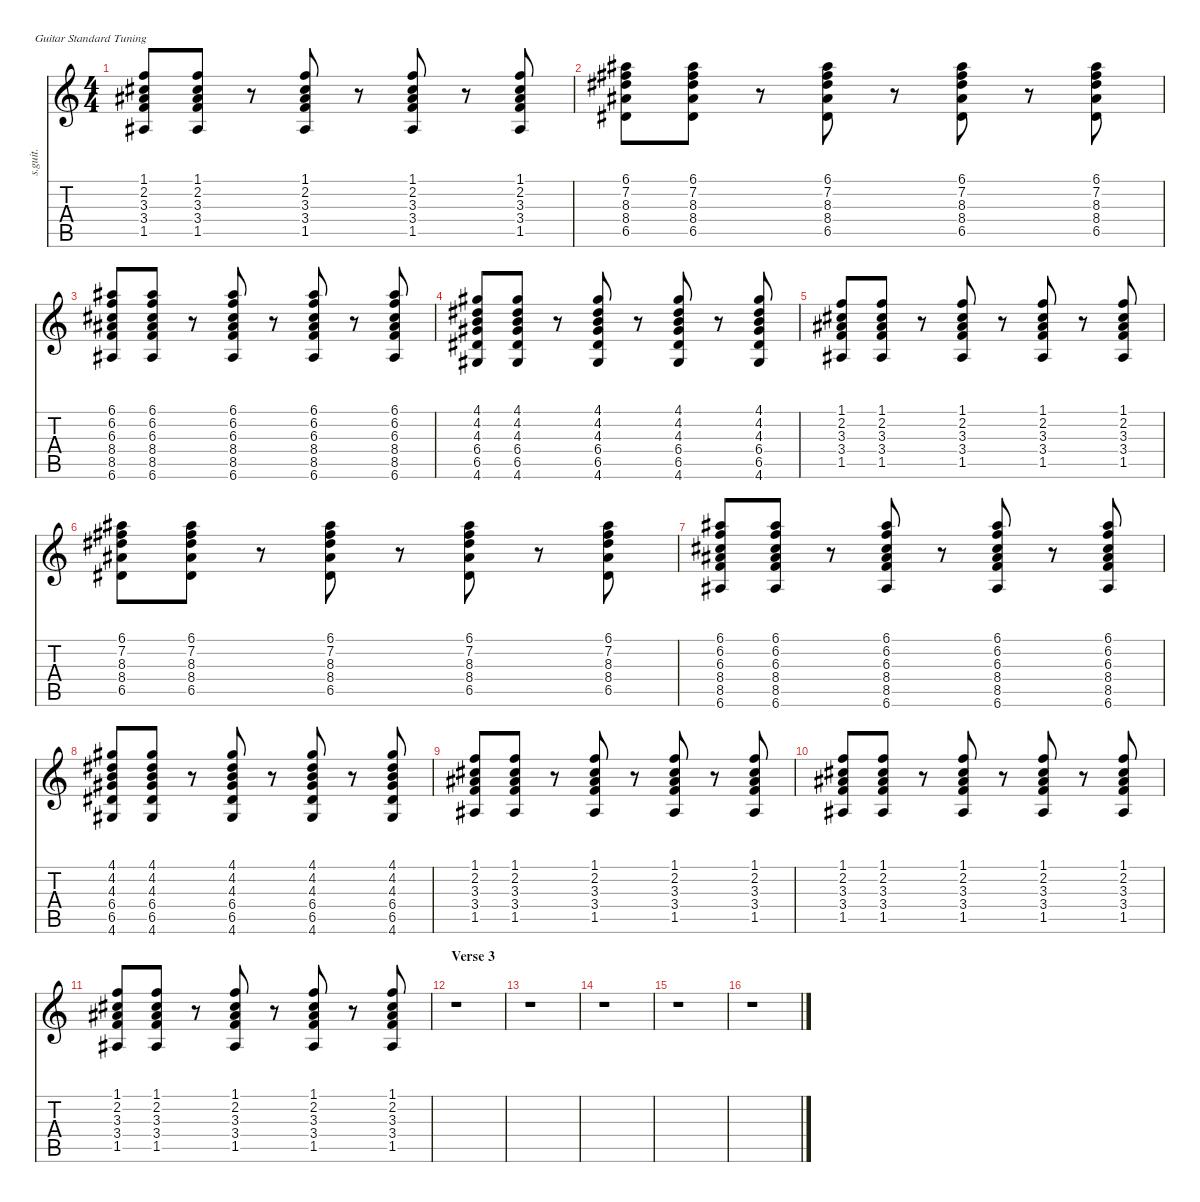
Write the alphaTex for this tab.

\defaultSystemsLayout 4
\hideDynamics
\bracketExtendMode nobrackets
\track ("Acoustic Guitar 1 (Noodle)" "s.guit.") {instrument acousticguitarsteel}
\staff {score tabs}
\tuning (E4 B3 G3 D3 A2 E2)
\ts (4 4)
\tempo (139 hide)
\clef g2
\ks c
(1.1 2.2{acc #} 3.3{acc #} 3.4 1.5{acc #}).8{lyrics (0 "") lyrics (1 "") lyrics (2 "") lyrics (3 "") lyrics (4 "") dy p} (1.1 2.2{acc #} 3.3{acc #} 3.4 1.5{acc #}).8{lyrics (0 "") lyrics (1 "") lyrics (2 "") lyrics (3 "") lyrics (4 "") dy mf} r.8 (1.1 2.2{acc #} 3.3{acc #} 3.4 1.5{acc #}).8{lyrics (0 "") lyrics (1 "") lyrics (2 "") lyrics (3 "") lyrics (4 "") dy mp} r.8 (1.1 2.2{acc #} 3.3{acc #} 3.4 1.5{acc #}).8{lyrics (0 "") lyrics (1 "") lyrics (2 "") lyrics (3 "") lyrics (4 "") dy mf} r.8 (1.1 2.2{acc #} 3.3{acc #} 3.4 1.5{acc #}).8{lyrics (0 "") lyrics (1 "") lyrics (2 "") lyrics (3 "") lyrics (4 "")} |
(6.1{acc #} 7.2{acc #} 8.3{acc #} 8.4{acc #} 6.5{acc #}).8{lyrics (0 "") lyrics (1 "") lyrics (2 "") lyrics (3 "") lyrics (4 "") dy p} (6.1{acc #} 7.2{acc #} 8.3{acc #} 8.4{acc #} 6.5{acc #}).8{lyrics (0 "") lyrics (1 "") lyrics (2 "") lyrics (3 "") lyrics (4 "") dy mf} r.8 (6.1{acc #} 7.2{acc #} 8.3{acc #} 8.4{acc #} 6.5{acc #}).8{lyrics (0 "") lyrics (1 "") lyrics (2 "") lyrics (3 "") lyrics (4 "") dy mp} r.8 (6.1{acc #} 7.2{acc #} 8.3{acc #} 8.4{acc #} 6.5{acc #}).8{lyrics (0 "") lyrics (1 "") lyrics (2 "") lyrics (3 "") lyrics (4 "") dy mf} r.8 (6.1{acc #} 7.2{acc #} 8.3{acc #} 8.4{acc #} 6.5{acc #}).8{lyrics (0 "") lyrics (1 "") lyrics (2 "") lyrics (3 "") lyrics (4 "")} |
(6.1{acc #} 6.2 6.3{acc #} 8.4{acc #} 8.5 6.6{acc #}).8{lyrics (0 "") lyrics (1 "") lyrics (2 "") lyrics (3 "") lyrics (4 "")} (6.1{acc #} 6.2 6.3{acc #} 8.4{acc #} 8.5 6.6{acc #}).8{lyrics (0 "") lyrics (1 "") lyrics (2 "") lyrics (3 "") lyrics (4 "")} r.8 (6.1{acc #} 6.2 6.3{acc #} 8.4{acc #} 8.5 6.6{acc #}).8{lyrics (0 "") lyrics (1 "") lyrics (2 "") lyrics (3 "") lyrics (4 "")} r.8 (6.1{acc #} 6.2 6.3{acc #} 8.4{acc #} 8.5 6.6{acc #}).8{lyrics (0 "") lyrics (1 "") lyrics (2 "") lyrics (3 "") lyrics (4 "")} r.8 (6.1{acc #} 6.2 6.3{acc #} 8.4{acc #} 8.5 6.6{acc #}).8{lyrics (0 "") lyrics (1 "") lyrics (2 "") lyrics (3 "") lyrics (4 "")} |
(4.1{acc #} 4.2{acc #} 4.3 6.4{acc #} 6.5{acc #} 4.6{acc #}).8{lyrics (0 "") lyrics (1 "") lyrics (2 "") lyrics (3 "") lyrics (4 "")} (4.1{acc #} 4.2{acc #} 4.3 6.4{acc #} 6.5{acc #} 4.6{acc #}).8{lyrics (0 "") lyrics (1 "") lyrics (2 "") lyrics (3 "") lyrics (4 "")} r.8 (4.1{acc #} 4.2{acc #} 4.3 6.4{acc #} 6.5{acc #} 4.6{acc #}).8{lyrics (0 "") lyrics (1 "") lyrics (2 "") lyrics (3 "") lyrics (4 "")} r.8 (4.1{acc #} 4.2{acc #} 4.3 6.4{acc #} 6.5{acc #} 4.6{acc #}).8{lyrics (0 "") lyrics (1 "") lyrics (2 "") lyrics (3 "") lyrics (4 "")} r.8 (4.1{acc #} 4.2{acc #} 4.3 6.4{acc #} 6.5{acc #} 4.6{acc #}).8{lyrics (0 "") lyrics (1 "") lyrics (2 "") lyrics (3 "") lyrics (4 "")} |
(1.1 2.2{acc #} 3.3{acc #} 3.4 1.5{acc #}).8{lyrics (0 "") lyrics (1 "") lyrics (2 "") lyrics (3 "") lyrics (4 "") dy p} (1.1 2.2{acc #} 3.3{acc #} 3.4 1.5{acc #}).8{lyrics (0 "") lyrics (1 "") lyrics (2 "") lyrics (3 "") lyrics (4 "") dy mf} r.8 (1.1 2.2{acc #} 3.3{acc #} 3.4 1.5{acc #}).8{lyrics (0 "") lyrics (1 "") lyrics (2 "") lyrics (3 "") lyrics (4 "") dy mp} r.8 (1.1 2.2{acc #} 3.3{acc #} 3.4 1.5{acc #}).8{lyrics (0 "") lyrics (1 "") lyrics (2 "") lyrics (3 "") lyrics (4 "") dy mf} r.8 (1.1 2.2{acc #} 3.3{acc #} 3.4 1.5{acc #}).8{lyrics (0 "") lyrics (1 "") lyrics (2 "") lyrics (3 "") lyrics (4 "")} |
(6.1{acc #} 7.2{acc #} 8.3{acc #} 8.4{acc #} 6.5{acc #}).8{lyrics (0 "") lyrics (1 "") lyrics (2 "") lyrics (3 "") lyrics (4 "") dy p} (6.1{acc #} 7.2{acc #} 8.3{acc #} 8.4{acc #} 6.5{acc #}).8{lyrics (0 "") lyrics (1 "") lyrics (2 "") lyrics (3 "") lyrics (4 "") dy mf} r.8 (6.1{acc #} 7.2{acc #} 8.3{acc #} 8.4{acc #} 6.5{acc #}).8{lyrics (0 "") lyrics (1 "") lyrics (2 "") lyrics (3 "") lyrics (4 "") dy mp} r.8 (6.1{acc #} 7.2{acc #} 8.3{acc #} 8.4{acc #} 6.5{acc #}).8{lyrics (0 "") lyrics (1 "") lyrics (2 "") lyrics (3 "") lyrics (4 "") dy mf} r.8 (6.1{acc #} 7.2{acc #} 8.3{acc #} 8.4{acc #} 6.5{acc #}).8{lyrics (0 "") lyrics (1 "") lyrics (2 "") lyrics (3 "") lyrics (4 "")} |
(6.1{acc #} 6.2 6.3{acc #} 8.4{acc #} 8.5 6.6{acc #}).8{lyrics (0 "") lyrics (1 "") lyrics (2 "") lyrics (3 "") lyrics (4 "")} (6.1{acc #} 6.2 6.3{acc #} 8.4{acc #} 8.5 6.6{acc #}).8{lyrics (0 "") lyrics (1 "") lyrics (2 "") lyrics (3 "") lyrics (4 "")} r.8 (6.1{acc #} 6.2 6.3{acc #} 8.4{acc #} 8.5 6.6{acc #}).8{lyrics (0 "") lyrics (1 "") lyrics (2 "") lyrics (3 "") lyrics (4 "")} r.8 (6.1{acc #} 6.2 6.3{acc #} 8.4{acc #} 8.5 6.6{acc #}).8{lyrics (0 "") lyrics (1 "") lyrics (2 "") lyrics (3 "") lyrics (4 "")} r.8 (6.1{acc #} 6.2 6.3{acc #} 8.4{acc #} 8.5 6.6{acc #}).8{lyrics (0 "") lyrics (1 "") lyrics (2 "") lyrics (3 "") lyrics (4 "")} |
(4.1{acc #} 4.2{acc #} 4.3 6.4{acc #} 6.5{acc #} 4.6{acc #}).8{lyrics (0 "") lyrics (1 "") lyrics (2 "") lyrics (3 "") lyrics (4 "")} (4.1{acc #} 4.2{acc #} 4.3 6.4{acc #} 6.5{acc #} 4.6{acc #}).8{lyrics (0 "") lyrics (1 "") lyrics (2 "") lyrics (3 "") lyrics (4 "")} r.8 (4.1{acc #} 4.2{acc #} 4.3 6.4{acc #} 6.5{acc #} 4.6{acc #}).8{lyrics (0 "") lyrics (1 "") lyrics (2 "") lyrics (3 "") lyrics (4 "")} r.8 (4.1{acc #} 4.2{acc #} 4.3 6.4{acc #} 6.5{acc #} 4.6{acc #}).8{lyrics (0 "") lyrics (1 "") lyrics (2 "") lyrics (3 "") lyrics (4 "")} r.8 (4.1{acc #} 4.2{acc #} 4.3 6.4{acc #} 6.5{acc #} 4.6{acc #}).8{lyrics (0 "") lyrics (1 "") lyrics (2 "") lyrics (3 "") lyrics (4 "")} |
(1.1 2.2{acc #} 3.3{acc #} 3.4 1.5{acc #}).8{lyrics (0 "") lyrics (1 "") lyrics (2 "") lyrics (3 "") lyrics (4 "") dy p} (1.1 2.2{acc #} 3.3{acc #} 3.4 1.5{acc #}).8{lyrics (0 "") lyrics (1 "") lyrics (2 "") lyrics (3 "") lyrics (4 "") dy mf} r.8 (1.1 2.2{acc #} 3.3{acc #} 3.4 1.5{acc #}).8{lyrics (0 "") lyrics (1 "") lyrics (2 "") lyrics (3 "") lyrics (4 "") dy mp} r.8 (1.1 2.2{acc #} 3.3{acc #} 3.4 1.5{acc #}).8{lyrics (0 "") lyrics (1 "") lyrics (2 "") lyrics (3 "") lyrics (4 "") dy mf} r.8 (1.1 2.2{acc #} 3.3{acc #} 3.4 1.5{acc #}).8{lyrics (0 "") lyrics (1 "") lyrics (2 "") lyrics (3 "") lyrics (4 "")} |
(1.1 2.2{acc #} 3.3{acc #} 3.4 1.5{acc #}).8{lyrics (0 "") lyrics (1 "") lyrics (2 "") lyrics (3 "") lyrics (4 "") dy p} (1.1 2.2{acc #} 3.3{acc #} 3.4 1.5{acc #}).8{lyrics (0 "") lyrics (1 "") lyrics (2 "") lyrics (3 "") lyrics (4 "") dy mf} r.8 (1.1 2.2{acc #} 3.3{acc #} 3.4 1.5{acc #}).8{lyrics (0 "") lyrics (1 "") lyrics (2 "") lyrics (3 "") lyrics (4 "") dy mp} r.8 (1.1 2.2{acc #} 3.3{acc #} 3.4 1.5{acc #}).8{lyrics (0 "") lyrics (1 "") lyrics (2 "") lyrics (3 "") lyrics (4 "") dy mf} r.8 (1.1 2.2{acc #} 3.3{acc #} 3.4 1.5{acc #}).8{lyrics (0 "") lyrics (1 "") lyrics (2 "") lyrics (3 "") lyrics (4 "")} |
(1.1 2.2{acc #} 3.3{acc #} 3.4 1.5{acc #}).8{lyrics (0 "") lyrics (1 "") lyrics (2 "") lyrics (3 "") lyrics (4 "") dy p} (1.1 2.2{acc #} 3.3{acc #} 3.4 1.5{acc #}).8{lyrics (0 "") lyrics (1 "") lyrics (2 "") lyrics (3 "") lyrics (4 "") dy mf} r.8 (1.1 2.2{acc #} 3.3{acc #} 3.4 1.5{acc #}).8{lyrics (0 "") lyrics (1 "") lyrics (2 "") lyrics (3 "") lyrics (4 "") dy mp} r.8 (1.1 2.2{acc #} 3.3{acc #} 3.4 1.5{acc #}).8{lyrics (0 "") lyrics (1 "") lyrics (2 "") lyrics (3 "") lyrics (4 "") dy mf} r.8 (1.1 2.2{acc #} 3.3{acc #} 3.4 1.5{acc #}).8{lyrics (0 "") lyrics (1 "") lyrics (2 "") lyrics (3 "") lyrics (4 "")} |
\section ("" "Verse 3")
r.1 |
r.1 |
r.1 |
r.1 |
r.1
